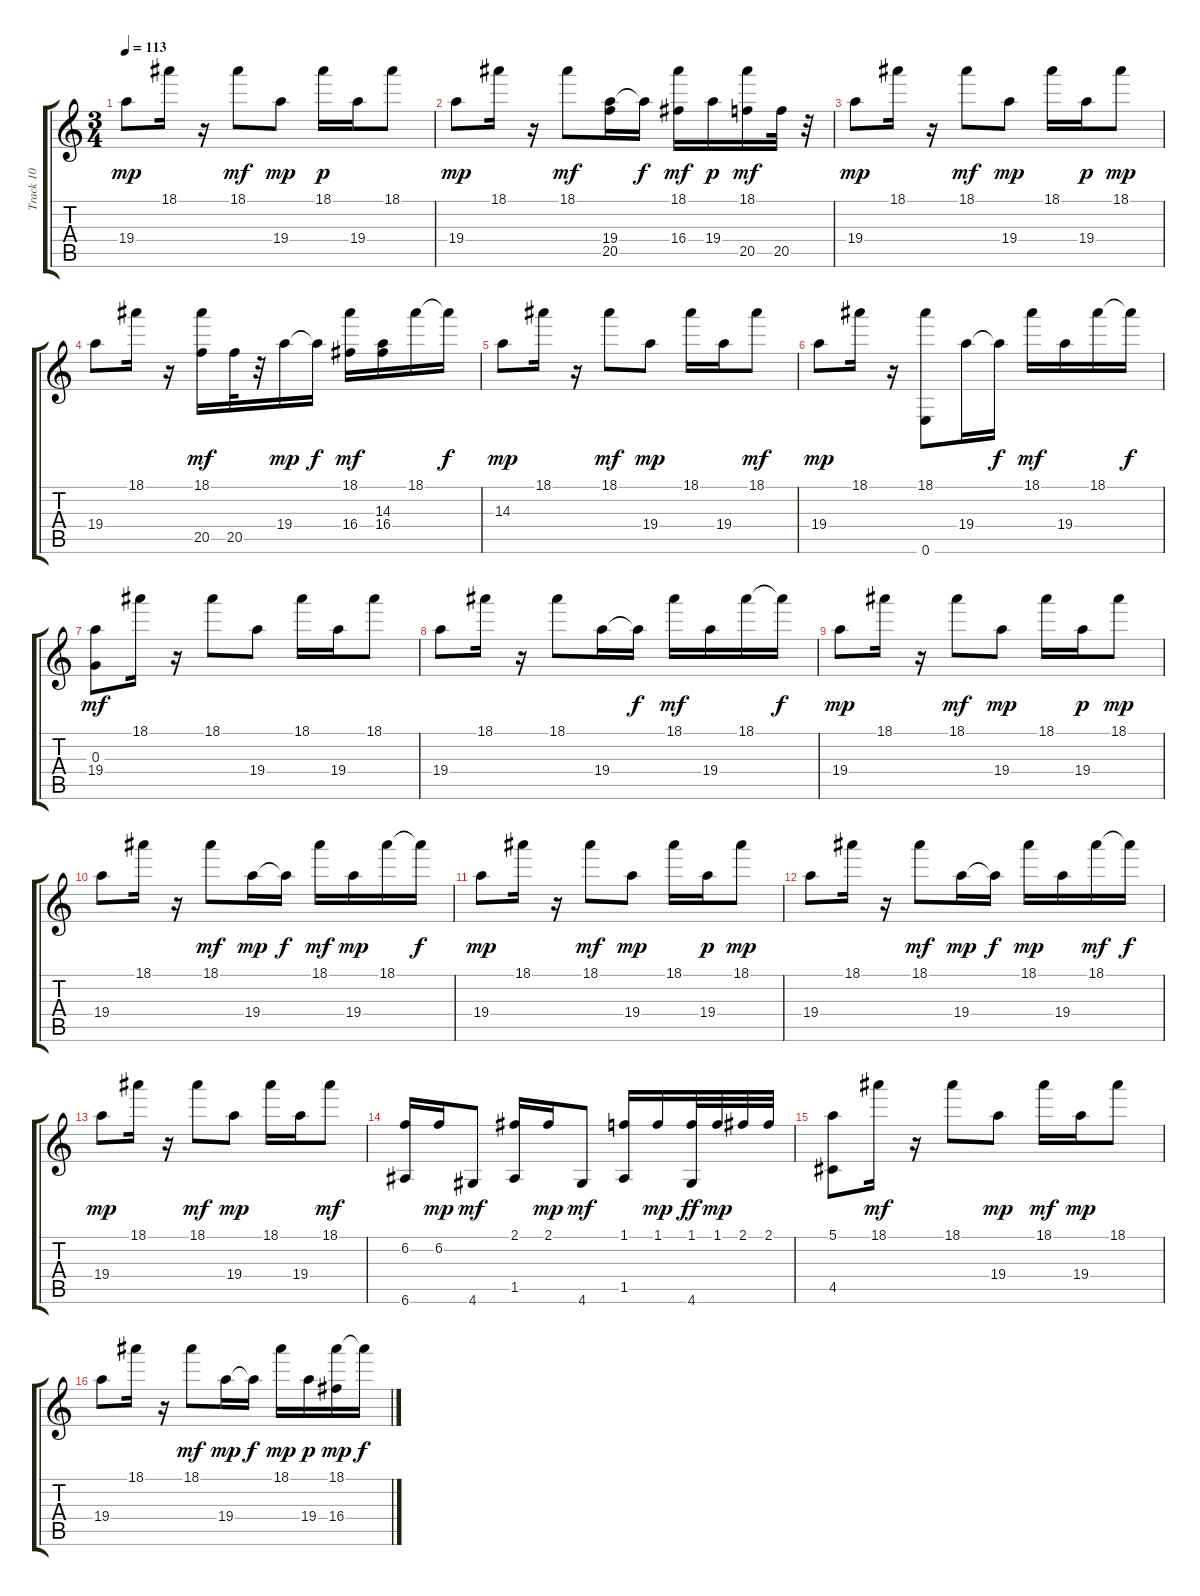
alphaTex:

\track ("Track 10" "Track 10") {instrument acousticbass}
\staff {score tabs}
\tuning (E4 B3 G3 D3 A2 E2) {hide}
\ts (3 4)
\tempo 113
\clef g2
\ks c
19.4.8{dy mp} 18.1.16 r.16 18.1.8{dy mf} 19.4.8{dy mp} 18.1.16{dy p} 19.4.16 18.1.8 |
19.4.8{dy mp} 18.1.16 r.16 18.1.8{dy mf} (19.4 20.5).16 19.4{t}.16{dy f} (18.1 16.4).16{dy mf} 19.4.16{dy p} (18.1 20.5).16{dy mf} 20.5.32 r.32 |
19.4.8{dy mp} 18.1.16 r.16 18.1.8{dy mf} 19.4.8{dy mp} 18.1.16 19.4.16{dy p} 18.1.8{dy mp} |
19.4.8 18.1.16 r.16 (18.1 20.5).16{dy mf} 20.5.32 r.32 19.4.16{dy mp} 19.4{t}.16{dy f} (18.1 16.4).16{dy mf} (14.3 16.4).16 18.1.16 18.1{t}.16{dy f} |
14.3.8{dy mp} 18.1.16 r.16 18.1.8{dy mf} 19.4.8{dy mp} 18.1.16 19.4.16 18.1.8{dy mf} |
19.4.8{dy mp} 18.1.16 r.16 (18.1 0.6).8 19.4.16 19.4{t}.16{dy f} 18.1.16{dy mf} 19.4.16 18.1.16 18.1{t}.16{dy f} |
(0.3 19.4).8{dy mf} 18.1.16 r.16 18.1.8 19.4.8 18.1.16 19.4.16 18.1.8 |
19.4.8 18.1.16 r.16 18.1.8 19.4.16 19.4{t}.16{dy f} 18.1.16{dy mf} 19.4.16 18.1.16 18.1{t}.16{dy f} |
19.4.8{dy mp} 18.1.16 r.16 18.1.8{dy mf} 19.4.8{dy mp} 18.1.16 19.4.16{dy p} 18.1.8{dy mp} |
19.4.8 18.1.16 r.16 18.1.8{dy mf} 19.4.16{dy mp} 19.4{t}.16{dy f} 18.1.16{dy mf} 19.4.16{dy mp} 18.1.16 18.1{t}.16{dy f} |
19.4.8{dy mp} 18.1.16 r.16 18.1.8{dy mf} 19.4.8{dy mp} 18.1.16 19.4.16{dy p} 18.1.8{dy mp} |
19.4.8 18.1.16 r.16 18.1.8{dy mf} 19.4.16{dy mp} 19.4{t}.16{dy f} 18.1.16{dy mp} 19.4.16 18.1.16{dy mf} 18.1{t}.16{dy f} |
19.4.8{dy mp} 18.1.16 r.16 18.1.8{dy mf} 19.4.8{dy mp} 18.1.16 19.4.16 18.1.8{dy mf} |
(6.2 6.6).16 6.2.16{dy mp} 4.6.8{dy mf} (2.1 1.5).16 2.1.16{dy mp} 4.6.8{dy mf} (1.1 1.5).16 1.1.16{dy mp} (1.1 4.6).32{dy ff} 1.1.32{dy mp} 2.1.32 2.1.32 |
(5.1 4.5).8 18.1.16{dy mf} r.16 18.1.8 19.4.8{dy mp} 18.1.16{dy mf} 19.4.16{dy mp} 18.1.8 |
19.4.8 18.1.16 r.16 18.1.8{dy mf} 19.4.16{dy mp} 19.4{t}.16{dy f} 18.1.16{dy mp} 19.4.16{dy p} (18.1 16.4).16{dy mp} 18.1{t}.16{dy f}
